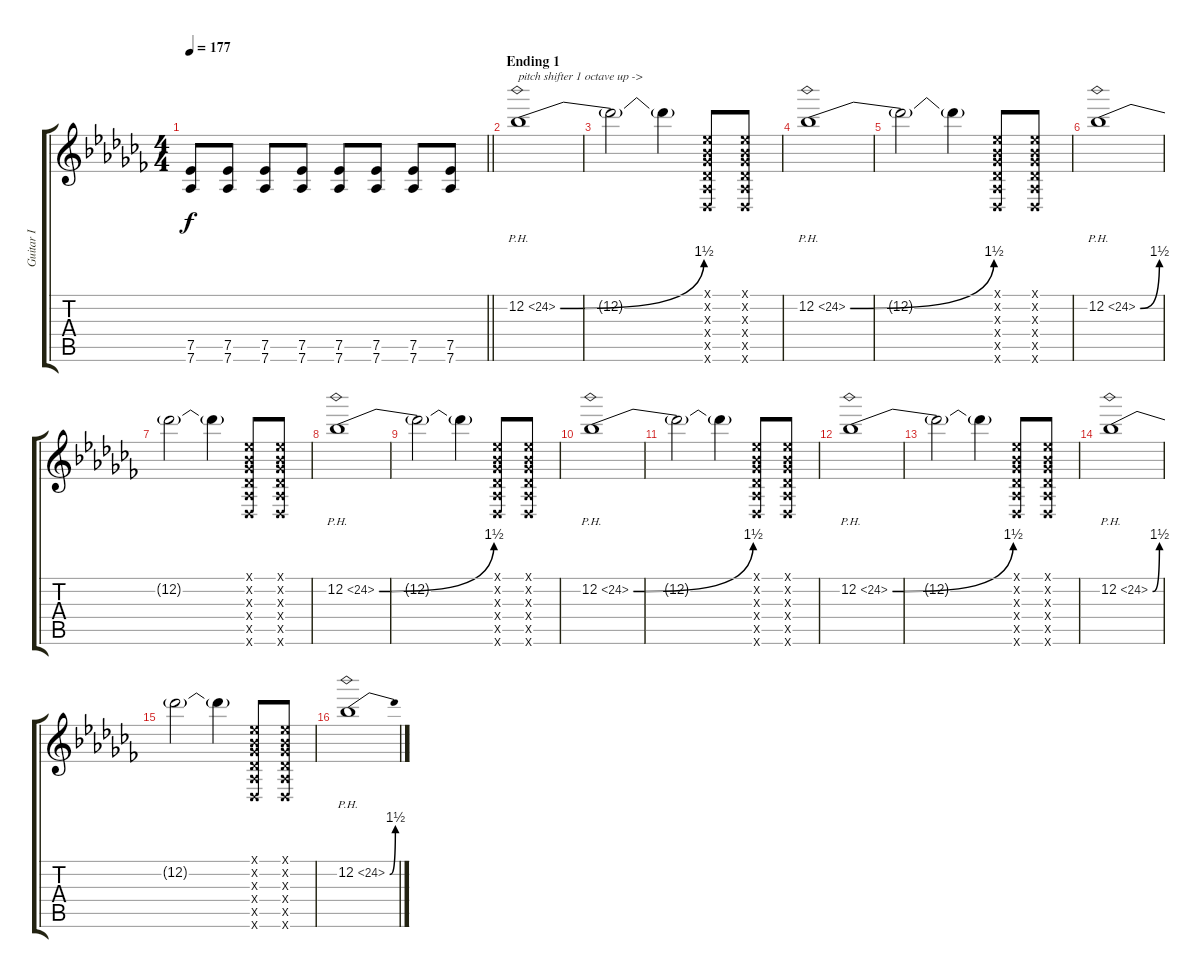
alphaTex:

\track ("Guitar I" "Guitar I") {instrument distortionguitar}
\staff {score tabs}
\tuning (Eb4 Bb3 Gb3 Db3 Ab2 Db2) {hide}
\ts (4 4)
\tempo 177
\clef g2
\barLineRight lightlight
\ks abminor
(7.5 7.6).8{dy f} (7.5 7.6).8 (7.5 7.6).8 (7.5 7.6).8 (7.5 7.6).8 (7.5 7.6).8 (7.5 7.6).8 (7.5 7.6).8 |
\section ("" "Ending 1")
12.2{be (bend 0 0 60 6) ph 12}.1{txt "pitch shifter 1 octave up ->"} |
12.2{t}.2 12.2{t}.4 (0.1{x} 0.2{x} 0.3{x} 0.4{x} 0.5{x} 0.6{x}).8 (0.1{x} 0.2{x} 0.3{x} 0.4{x} 0.5{x} 0.6{x}).8 |
12.2{be (bend 0 0 60 6) ph 12}.1 |
12.2{t}.2 12.2{t}.4 (0.1{x} 0.2{x} 0.3{x} 0.4{x} 0.5{x} 0.6{x}).8 (0.1{x} 0.2{x} 0.3{x} 0.4{x} 0.5{x} 0.6{x}).8 |
12.2{be (bend 0 0 60 6) ph 12}.1 |
12.2{t}.2 12.2{t}.4 (0.1{x} 0.2{x} 0.3{x} 0.4{x} 0.5{x} 0.6{x}).8 (0.1{x} 0.2{x} 0.3{x} 0.4{x} 0.5{x} 0.6{x}).8 |
12.2{be (bend 0 0 60 6) ph 12}.1 |
12.2{t}.2 12.2{t}.4 (0.1{x} 0.2{x} 0.3{x} 0.4{x} 0.5{x} 0.6{x}).8 (0.1{x} 0.2{x} 0.3{x} 0.4{x} 0.5{x} 0.6{x}).8 |
12.2{be (bend 0 0 60 6) ph 12}.1 |
12.2{t}.2 12.2{t}.4 (0.1{x} 0.2{x} 0.3{x} 0.4{x} 0.5{x} 0.6{x}).8 (0.1{x} 0.2{x} 0.3{x} 0.4{x} 0.5{x} 0.6{x}).8 |
12.2{be (bend 0 0 60 6) ph 12}.1 |
12.2{t}.2 12.2{t}.4 (0.1{x} 0.2{x} 0.3{x} 0.4{x} 0.5{x} 0.6{x}).8 (0.1{x} 0.2{x} 0.3{x} 0.4{x} 0.5{x} 0.6{x}).8 |
12.2{be (bend 0 0 60 6) ph 12}.1 |
12.2{t}.2 12.2{t}.4 (0.1{x} 0.2{x} 0.3{x} 0.4{x} 0.5{x} 0.6{x}).8 (0.1{x} 0.2{x} 0.3{x} 0.4{x} 0.5{x} 0.6{x}).8 |
12.2{be (bend 0 0 60 6) ph 12}.1
